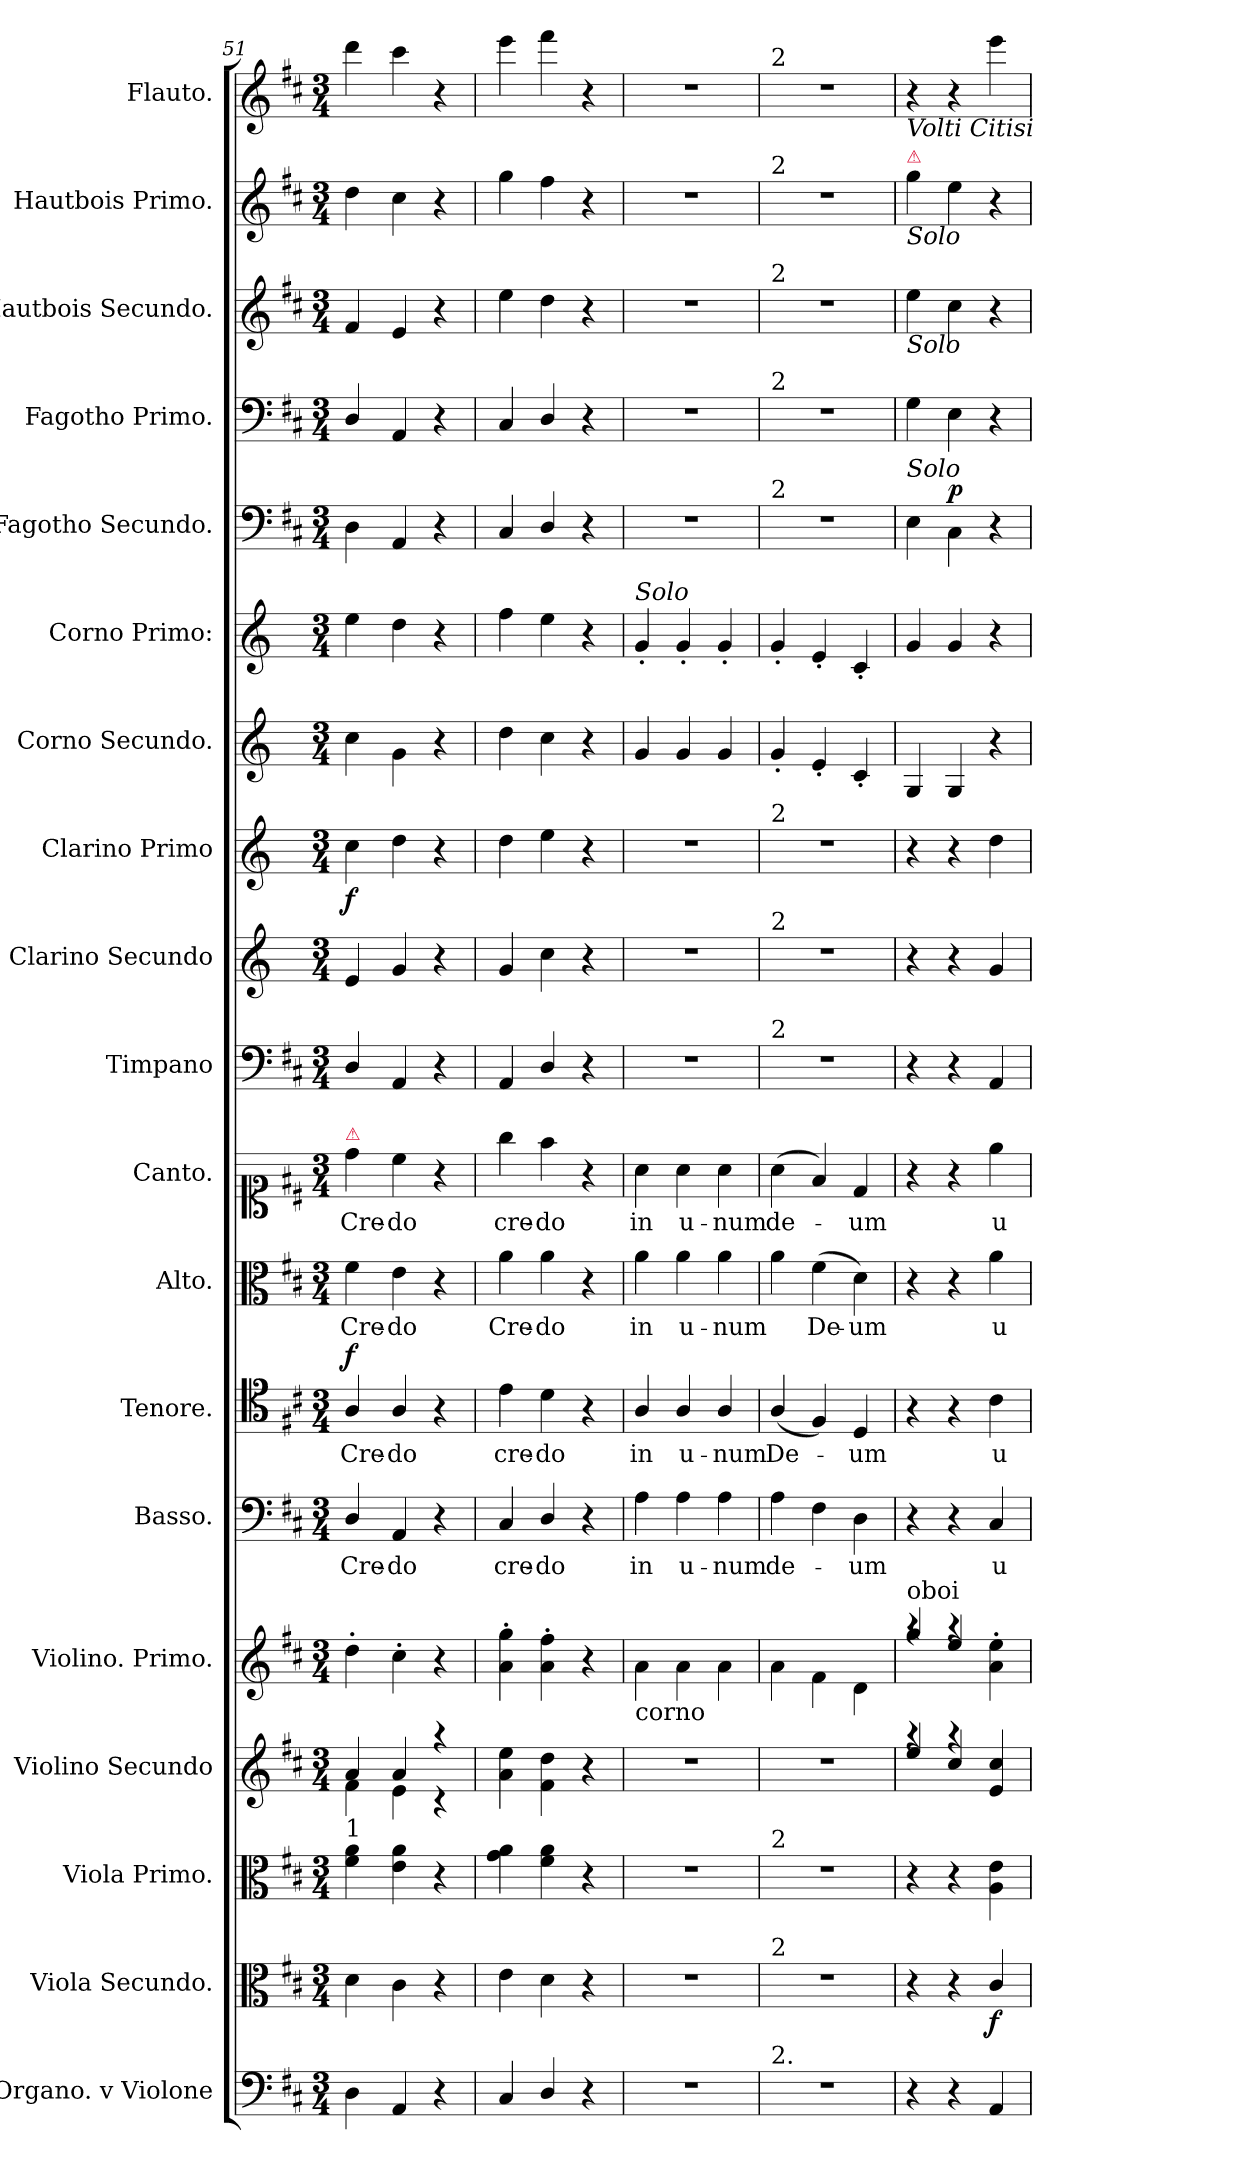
**kern	**dynam	**kern	**dynam	**kern	**dynam	**kern	**dynam	**kern	**dynam	**kern	**text	**dynam	**kern	**text	**dynam	**kern	**text	**dynam	**kern	**text	**dynam	**kern	**kern	**dynam	**kern	**dynam	**kern	**dynam	**kern	**dynam	**kern	**dynam	**kern	**dynam	**kern	**dynam	**kern	**dynam	**kern	**dynam
*part19	*part19	*part18	*part18	*part17	*part17	*part16	*part16	*part15	*part15	*part14	*part14	*part14	*part13	*part13	*part13	*part12	*part12	*part12	*part11	*part11	*part11	*part10	*part9	*part9	*part8	*part8	*part7	*part7	*part6	*part6	*part5	*part5	*part4	*part4	*part3	*part3	*part2	*part2	*part1	*part1
*staff19	*staff19	*staff18	*staff18	*staff17	*staff17	*staff16	*staff16	*staff15	*staff15	*staff14	*staff14	*staff14	*staff13	*staff13	*staff13	*staff12	*staff12	*staff12	*staff11	*staff11	*staff11	*staff10	*staff9	*staff9	*staff8	*staff8	*staff7	*staff7	*staff6	*staff6	*staff5	*staff5	*staff4	*staff4	*staff3	*staff3	*staff2	*staff2	*staff1	*staff1
*I"Organo. v Violone	*	*I"Viola Secundo.	*	*I"Viola Primo.	*	*I"Violino Secundo	*	*I"Violino. Primo.	*	*I"Basso.	*	*	*I"Tenore.	*	*	*I"Alto.	*	*	*I"Canto.	*	*	*I"Timpano	*I"Clarino Secundo	*	*I"Clarino Primo	*	*I"Corno Secundo.	*	*I"Corno Primo:	*	*I"Fagotho Secundo.	*	*I"Fagotho Primo.	*	*I"Hautbois Secundo.	*	*I"Hautbois Primo.	*	*I"Flauto.	*
*I'Org. v Vlne	*	*	*	*I'Vla. I	*	*	*	*I'Vn I	*	*I'B.	*	*	*I'T.	*	*	*I'A.	*	*	*I'C.	*	*	*I'Timp.	*	*	*I'Clno. I	*	*	*	*I'C. I	*	*	*	*	*	*	*	*	*	*I'Fl.	*
*clefF4	*	*clefC3	*	*clefC3	*	*clefG2	*	*clefG2	*	*clefF4	*	*	*clefC4	*	*	*clefC3	*	*	*clefC1	*	*	*clefF4	*clefG2	*	*clefG2	*	*clefG2	*	*clefG2	*	*clefF4	*	*clefF4	*	*clefG2	*	*clefG2	*	*clefG2	*
*	*	*	*	*	*	*	*	*	*	*	*	*	*	*	*	*	*	*	*	*	*	*	*ITrd-1c-2	*	*ITrd-1c-2	*	*ITrd-1c-2	*	*ITrd-1c-2	*	*	*	*	*	*	*	*	*	*	*
*k[f#c#]	*	*k[f#c#]	*	*k[f#c#]	*	*k[f#c#]	*	*k[f#c#]	*	*k[f#c#]	*	*	*k[f#c#]	*	*	*k[f#c#]	*	*	*k[f#c#]	*	*	*k[f#c#]	*k[f#c#]	*	*k[f#c#]	*	*k[f#c#]	*	*k[f#c#]	*	*k[f#c#]	*	*k[f#c#]	*	*k[f#c#]	*	*k[f#c#]	*	*k[f#c#]	*
*D:	*	*D:	*	*D:	*	*D:	*	*D:	*	*D:	*	*	*D:	*	*	*D:	*	*	*D:	*	*	*D:	*	*	*	*	*	*	*	*	*D:	*	*D:	*	*D:	*	*D:	*	*D:	*
*M3/4	*	*M3/4	*	*M3/4	*	*M3/4	*	*M3/4	*	*M3/4	*	*	*M3/4	*	*	*M3/4	*	*	*M3/4	*	*	*M3/4	*M3/4	*	*M3/4	*	*M3/4	*	*M3/4	*	*M3/4	*	*M3/4	*	*M3/4	*	*M3/4	*	*M3/4	*
=51	=51	=51	=51	=51	=51	=51	=51	=51	=51	=51	=51	=51	=51	=51	=51	=51	=51	=51	=51	=51	=51	=51	=51	=51	=51	=51	=51	=51	=51	=51	=51	=51	=51	=51	=51	=51	=51	=51	=51	=51
*	*	*	*	*	*	*^	*	*	*	*	*	*	*	*	*	*	*	*	*	*	*	*	*	*	*	*	*	*	*	*	*	*	*	*	*	*	*	*	*	*
!	!	!	!	!	!	!	!	!	!	!	!	!	!	!	!	!	!	!	!	!LO:TX:a:color=crimson:t=⚠	!	!	!	!	!	!	!	!	!	!	!	!	!	!	!	!	!	!	!	!	!
!	!	!	!	!LO:TX:a:t=1	!	!	!	!	!	!	!	!	!	!	!	!	!	!	!	!	!	!	!	!	!	!	!	!	!	!	!	!	!	!	!	!	!	!	!	!	!
!	!LO:DY:b	!	!LO:DY:a	!	!LO:DY:b	!	!	!LO:DY:b	!	!LO:DY:b	!	!	!LO:DY:a	!	!	!LO:DY:a	!	!	!LO:DY:a	!	!	!LO:DY:a	!	!	!LO:DY:b	!	!	!	!LO:DY:b	!	!LO:DY:b	!	!	!	!	!	!LO:DY:b	!	!LO:DY:b	!	!LO:DY:b
4D\	forte	4d\	for	4f#\ 4a\	for	4a/	4f#\	for	4dd'\	for	4D/	Cre-	for	4A/	Cre-	f	4f#\	Cre-	for	4dd\	Cre-	for	4D/	4f#/	for	4dd\	f	4dd\	for	4ff#\	for	4D\	.	4D/	.	4f#/	for	4dd\	for	4ddd\	for
4AA/	.	4c#\	.	4e\ 4a\	.	4a/	4e\	.	4cc#'\	.	4AA/	-do	.	4A/	-do	.	4e\	-do	.	4cc#\	-do	.	4AA/	4a/	.	4ee\	.	4a\	.	4ee\	.	4AA/	.	4AA/	.	4e/	.	4cc#\	.	4ccc#\	.
4r	.	4r	.	4r	.	4raa	4rc	.	4r	.	4r	.	.	4r	.	.	4r	.	.	4r	.	.	4r	4r	.	4r	.	4r	.	4r	.	4r	.	4r	.	4r	.	4r	.	4r	.
=52	=52	=52	=52	=52	=52	=52	=52	=52	=52	=52	=52	=52	=52	=52	=52	=52	=52	=52	=52	=52	=52	=52	=52	=52	=52	=52	=52	=52	=52	=52	=52	=52	=52	=52	=52	=52	=52	=52	=52	=52	=52
!	!	!	!	!	!	!	!	!	!	!	!	!LO:LY:i	!	!	!LO:LY:i	!	!	!	!	!	!LO:LY:i	!	!	!	!	!	!	!	!	!	!	!	!	!	!	!	!	!	!	!	!
*	*	*	*	*	*	*v	*v	*	*	*	*	*	*	*	*	*	*	*	*	*	*	*	*	*	*	*	*	*	*	*	*	*	*	*	*	*	*	*	*	*	*
4C#/	.	4e\	.	4g\ 4a\	.	4a\ 4ee\	.	4a'\ 4gg'\	.	4C#/	cre-	.	4e\	cre-	.	4a\	Cre-	.	4gg\	cre-	.	4AA/	4a/	.	4ee\	.	4ee\	.	4gg\	.	4C#/	.	4C#/	.	4ee\	.	4gg\	.	4eee\	.
!	!	!	!	!	!	!	!	!	!	!	!LO:LY:i	!	!	!LO:LY:i	!	!	!	!	!	!LO:LY:i	!	!	!	!	!	!	!	!	!	!	!	!	!	!	!	!	!	!	!	!
4D/	.	4d\	.	4f#\ 4a\	.	4f#\ 4dd\	.	4a'\ 4ff#'\	.	4D/	-do	.	4d\	-do	.	4a\	-do	.	4ff#\	-do	.	4D/	4dd\	.	4ff#\	.	4dd\	.	4ff#\	.	4D/	.	4D/	.	4dd\	.	4ff#\	.	4fff#\	.
4r	.	4r	.	4r	.	4r	.	4r	.	4r	.	.	4r	.	.	4r	.	.	4r	.	.	4r	4r	.	4r	.	4r	.	4r	.	4r	.	4r	.	4r	.	4r	.	4r	.
=53	=53	=53	=53	=53	=53	=53	=53	=53	=53	=53	=53	=53	=53	=53	=53	=53	=53	=53	=53	=53	=53	=53	=53	=53	=53	=53	=53	=53	=53	=53	=53	=53	=53	=53	=53	=53	=53	=53	=53	=53
!	!	!	!	!	!	!	!	!	!	!	!	!	!	!	!	!	!	!	!	!	!	!	!	!	!	!	!	!	!LO:TX:a:i:t=Solo	!	!	!	!	!	!	!	!	!	!	!
!	!	!	!	!	!	!	!	!LO:TX:b:t=corno	!	!	!	!	!	!	!	!	!	!	!	!	!	!	!	!	!	!	!	!	!	!	!	!	!	!	!	!	!	!	!	!
2.r	.	2.r	.	2.r	.	2.r	.	4a\	.	4A\	in	.	4A/	in	.	4a\	in	.	4a\	in	.	2.r	2.r	.	2.r	.	4a/	.	4a'/	.	2.r	.	2.r	.	2.r	.	2.r	.	2.r	.
.	.	.	.	.	.	.	.	4a\	.	4A\	u-	.	4A/	u-	.	4a\	u-	.	4a\	u-	.	.	.	.	.	.	4a/	.	4a'/	.	.	.	.	.	.	.	.	.	.	.
.	.	.	.	.	.	.	.	4a\	.	4A\	-num	.	4A/	-num	.	4a\	-num	.	4a\	-num	.	.	.	.	.	.	4a/	.	4a'/	.	.	.	.	.	.	.	.	.	.	.
=54	=54	=54	=54	=54	=54	=54	=54	=54	=54	=54	=54	=54	=54	=54	=54	=54	=54	=54	=54	=54	=54	=54	=54	=54	=54	=54	=54	=54	=54	=54	=54	=54	=54	=54	=54	=54	=54	=54	=54	=54
!	!	!	!	!	!	!	!	!	!	!	!	!	!	!	!	!	!	!	!	!	!	!	!	!	!	!	!	!	!	!	!	!	!	!	!	!	!	!	!LO:TX:a:t=2	!
!	!	!	!	!	!	!	!	!	!	!	!	!	!	!	!	!	!	!	!	!	!	!	!	!	!	!	!	!	!	!	!	!	!	!	!	!	!LO:TX:a:t=2	!	!	!
!	!	!	!	!	!	!	!	!	!	!	!	!	!	!	!	!	!	!	!	!	!	!	!	!	!	!	!	!	!	!	!	!	!	!	!LO:TX:a:t=2	!	!	!	!	!
!	!	!	!	!	!	!	!	!	!	!	!	!	!	!	!	!	!	!	!	!	!	!	!	!	!	!	!	!	!	!	!	!	!LO:TX:a:t=2	!	!	!	!	!	!	!
!	!	!	!	!	!	!	!	!	!	!	!	!	!	!	!	!	!	!	!	!	!	!	!	!	!	!	!	!	!	!	!LO:TX:a:t=2	!	!	!	!	!	!	!	!	!
!	!	!	!	!	!	!	!	!	!	!	!	!	!	!	!	!	!	!	!	!	!	!	!	!	!LO:TX:a:t=2	!	!	!	!	!	!	!	!	!	!	!	!	!	!	!
!	!	!	!	!	!	!	!	!	!	!	!	!	!	!	!	!	!	!	!	!	!	!	!LO:TX:a:t=2	!	!	!	!	!	!	!	!	!	!	!	!	!	!	!	!	!
!	!	!	!	!	!	!	!	!	!	!	!	!	!	!	!	!	!	!	!	!	!	!LO:TX:a:t=2	!	!	!	!	!	!	!	!	!	!	!	!	!	!	!	!	!	!
!	!	!	!	!LO:TX:a:t=2	!	!	!	!	!	!	!	!	!	!	!	!	!	!	!	!	!	!	!	!	!	!	!	!	!	!	!	!	!	!	!	!	!	!	!	!
!	!	!LO:TX:a:t=2	!	!	!	!	!	!	!	!	!	!	!	!	!	!	!	!	!	!	!	!	!	!	!	!	!	!	!	!	!	!	!	!	!	!	!	!	!	!
!LO:TX:a:t=2.	!	!	!	!	!	!	!	!	!	!	!	!	!	!	!	!	!	!	!	!	!	!	!	!	!	!	!	!	!	!	!	!	!	!	!	!	!	!	!	!
2.r	.	2.r	.	2.r	.	2.r	.	4a\	.	4A\	de-	.	(4A/	De-	.	4a\	.	.	(4a\	de-	.	2.r	2.r	.	2.r	.	4a'/	.	4a'/	.	2.r	.	2.r	.	2.r	.	2.r	.	2.r	.
.	.	.	.	.	.	.	.	4f#\	.	4F#\	.	.	4F#/)	.	.	(4f#\	De-	.	4f#/)	.	.	.	.	.	.	.	4f#'/	.	4f#'/	.	.	.	.	.	.	.	.	.	.	.
.	.	.	.	.	.	.	.	4d\	.	4D\	-um	.	4D/	-um	.	4d\)	-um	.	4d/	-um	.	.	.	.	.	.	4d'/	.	4d'/	.	.	.	.	.	.	.	.	.	.	.
=55	=55	=55	=55	=55	=55	=55	=55	=55	=55	=55	=55	=55	=55	=55	=55	=55	=55	=55	=55	=55	=55	=55	=55	=55	=55	=55	=55	=55	=55	=55	=55	=55	=55	=55	=55	=55	=55	=55	=55	=55
*	*	*	*	*	*	*^	*	*^	*	*	*	*	*	*	*	*	*	*	*	*	*	*	*	*	*	*	*	*	*	*	*	*	*	*	*	*	*	*	*	*
!	!	!	!	!	!	!	!	!	!	!	!	!	!	!	!	!	!	!	!	!	!	!	!	!	!	!	!	!	!	!	!	!	!	!	!	!	!	!	!	!	!LO:TX:b:i:t=Volti Citisi	!
!	!	!	!	!	!	!	!	!	!	!	!	!	!	!	!	!	!	!	!	!	!	!	!	!	!	!	!	!	!	!	!	!	!	!	!	!	!	!	!LO:TX:a:color=crimson:t=⚠	!	!	!
!	!	!	!	!	!	!	!	!	!	!	!	!	!	!	!	!	!	!	!	!	!	!	!	!	!	!	!	!	!	!	!	!	!	!	!	!	!	!	!LO:TX:b:i:t=Solo	!	!	!
!	!	!	!	!	!	!	!	!	!	!	!	!	!	!	!	!	!	!	!	!	!	!	!	!	!	!	!	!	!	!	!	!	!	!	!	!	!LO:TX:b:i:t=Solo	!	!	!	!	!
!	!	!	!	!	!	!	!	!	!	!	!	!	!	!	!	!	!	!	!	!	!	!	!	!	!	!	!	!	!	!	!	!	!LO:TX:a:i:t=Solo	!	!	!	!	!	!	!	!	!
!	!	!	!	!	!	!	!	!	!LO:TX:a:t=oboi	!	!	!	!	!	!	!	!	!	!	!	!	!	!	!	!	!	!	!	!	!	!	!	!	!	!	!	!	!	!	!	!	!
!	!	!	!	!	!	!	!	!	!	!	!	!	!	!	!	!	!	!	!	!	!	!	!	!	!	!	!	!	!	!	!	!	!	!	!	!LO:DY:a	!	!	!	!	!	!
4r	.	4r	.	4r	.	4raa	4ee/	.	4raa	4gg/	.	4r	.	.	4r	.	.	4r	.	.	4r	.	.	4r	4r	.	4r	.	4A/	.	4a/	.	4E\	.	4G\	Piano	4ee\	.	4gg\	.	4r	.
!	!	!	!	!	!LO:DY:a	!	!	!	!	!	!	!	!	!	!	!	!	!	!	!	!	!	!	!	!	!	!	!	!	!	!	!	!	!LO:DY:a	!	!	!	!	!	!	!	!
4r	.	4r	.	4r	fo	4raa	4cc#/	.	4raa	4ee/	.	4r	.	.	4r	.	.	4r	.	.	4r	.	.	4r	4r	.	4r	.	4A/	.	4a/	.	4C#\	p.	4E\	.	4cc#\	.	4ee\	.	4r	.
!	!	!	!LO:DY:b	!	!	!	!	!LO:DY:b	!	!	!LO:DY:b	!	!	!	!	!	!	!	!	!	!	!	!	!	!	!	!	!	!	!	!	!	!	!	!	!	!	!	!	!	!	!
4AA/	.	4c#/	f	4A\ 4e\	.	4e/ 4cc#/	4cc#\yy	for	4a'\ 4ee'\	4ee\yy	fo.	4C#/	u-	.	4c#\	u-	.	4a\	u-	.	4ee\	u-	.	4AA/	4a/	.	4ee\	.	4r	.	4r	.	4r	.	4r	.	4r	.	4r	.	4eee\	.
*	*	*	*	*	*	*v	*v	*	*	*	*	*	*	*	*	*	*	*	*	*	*	*	*	*	*	*	*	*	*	*	*	*	*	*	*	*	*	*	*	*	*	*
*	*	*	*	*	*	*	*	*v	*v	*	*	*	*	*	*	*	*	*	*	*	*	*	*	*	*	*	*	*	*	*	*	*	*	*	*	*	*	*	*	*	*
=	=	=	=	=	=	=	=	=	=	=	=	=	=	=	=	=	=	=	=	=	=	=	=	=	=	=	=	=	=	=	=	=	=	=	=	=	=	=	=	=
*-	*-	*-	*-	*-	*-	*-	*-	*-	*-	*-	*-	*-	*-	*-	*-	*-	*-	*-	*-	*-	*-	*-	*-	*-	*-	*-	*-	*-	*-	*-	*-	*-	*-	*-	*-	*-	*-	*-	*-	*-
